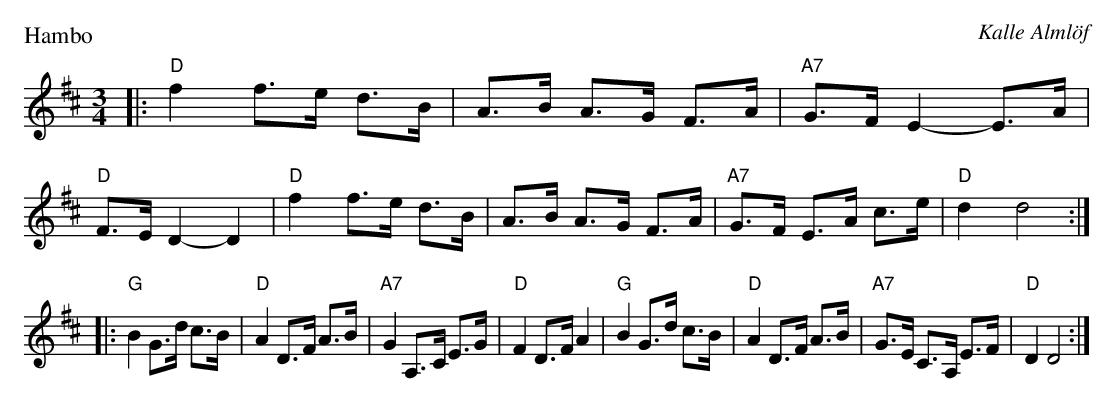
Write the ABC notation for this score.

X:1
P: Hambo
O: Kalle Alml\"of
M: 3/4
L: 1/8
K: D
|: "D"f2 f>e d>B | A>B A>G F>A | "A7"G>F E2- E>A | "D"F>E D2- D2 \
|  "D"f2 f>e d>B | A>B A>G F>A | "A7"G>F E>A c>e | "D"d2 d4 :|
|: "G"B2 G>d c>B | "D"A2 D>F A>B | "A7"G2 A,>C E>G | "D"F2 D>F A2 \
|  "G"B2 G>d c>B | "D"A2 D>F A>B | "A7"G>E C>A, E>F | "D"D2 D4 :|
